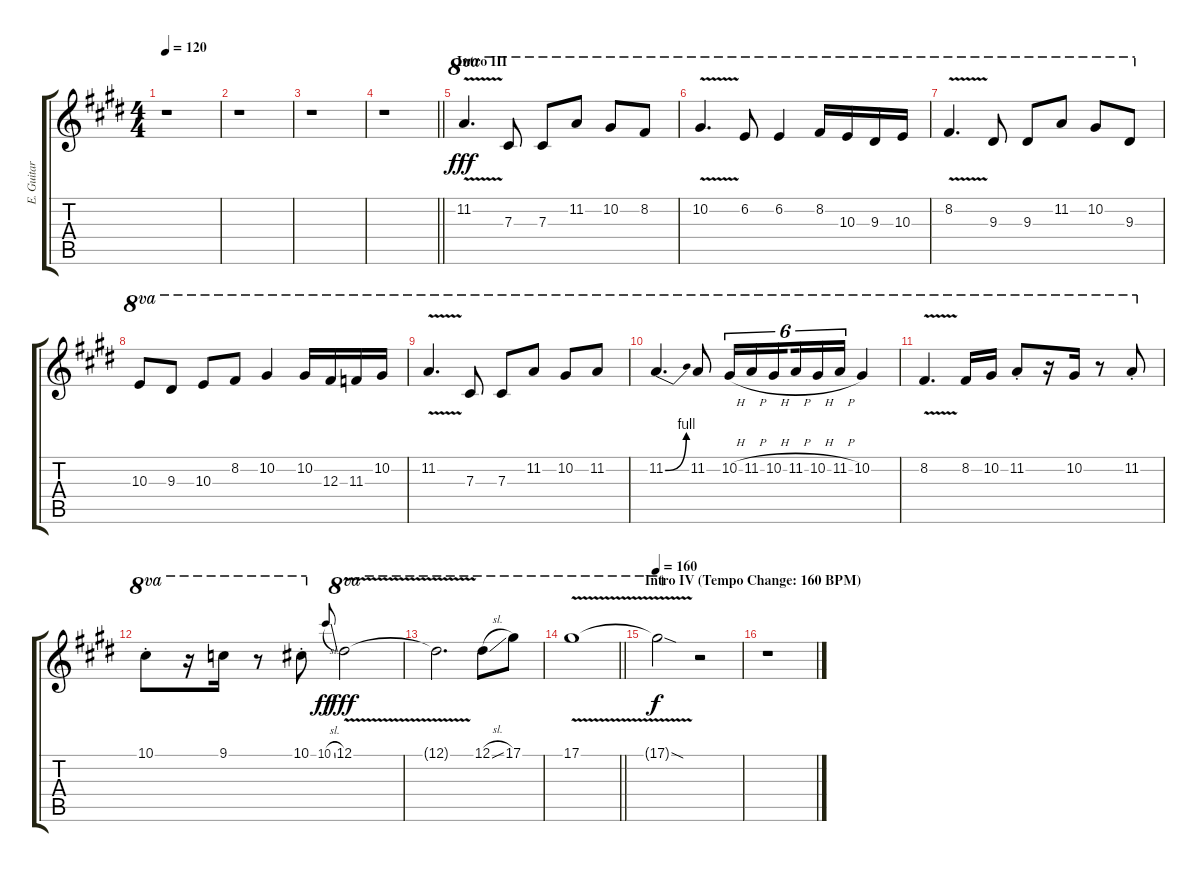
\track ("E. Guitar III" "E. Guitar ") {instrument overdrivenguitar}
\staff {score tabs}
\tuning (Eb4 Bb3 Gb3 Db3 Ab2 Db2) {hide}
\ts (4 4)
\tempo 120
\clef g2
\ks e
r.1{dy fff} |
r.1 |
r.1 |
\barLineRight lightlight
r.1 |
\section ("" "Intro III")
11.2{v}.4{d ot 8va} 7.3.8{ot 8va} 7.3.8{ot 8va} 11.2.8{ot 8va} 10.2.8{ot 8va} 8.2.8{ot 8va} |
10.2{v}.4{d ot 8va} 6.2.8{ot 8va} 6.2.4{ot 8va} 8.2.16{ot 8va} 10.3.16{ot 8va} 9.3.16{ot 8va} 10.3.16{ot 8va} |
8.2{v}.4{d ot 8va} 9.3.8{ot 8va} 9.3.8{ot 8va} 11.2.8{ot 8va} 10.2.8{ot 8va} 9.3.8{ot 8va} |
10.3.8{ot 8va} 9.3.8{ot 8va} 10.3.8{ot 8va} 8.2.8{ot 8va} 10.2.4{ot 8va} 10.2.16{ot 8va} 12.3.16{ot 8va} 11.3.16{ot 8va} 10.2.16{ot 8va} |
11.2{v}.4{d ot 8va} 7.3.8{ot 8va} 7.3.8{ot 8va} 11.2.8{ot 8va} 10.2.8{ot 8va} 11.2.8{ot 8va} |
11.2{be (bend 0 0 60 4)}.4{d ot 8va} 11.2.8{ot 8va} 10.2{h}.16{tu (6 4) ot 8va} 11.2{h}.16{tu (6 4) ot 8va} 10.2{h}.16{tu (6 4) ot 8va beam splitsecondary} 11.2{h}.16{tu (6 4) ot 8va} 10.2{h}.16{tu (6 4) ot 8va} 11.2{h}.16{tu (6 4) ot 8va} 10.2.4{ot 8va} |
8.2{v}.4{d ot 8va} 8.2.16{ot 8va} 10.2.16{ot 8va} 11.2{st}.8{ot 8va} r.16{ot 8va} 10.2.16{ot 8va} r.8{ot 8va} 11.2{st}.8{ot 8va} |
10.1{st}.8{ot 8va} r.16{ot 8va} 9.1.16{ot 8va} r.8{ot 8va} 10.1{st}.8{ot 8va} 10.1{sl}.8{gr onbeat dy ff} 12.1{v}.2{ot 8va dy fff} |
12.1{t}.2{d ot 8va} 12.1{sl}.8{ot 8va} 17.1.8{ot 8va} |
\barLineRight lightlight
17.1{v}.1{ot 8va} |
\section ("" "Intro IV (Tempo Change: 160 BPM)")
\tempo 160
17.1{sod t}.2{ot 8va dy f} r.2 |
r.1
